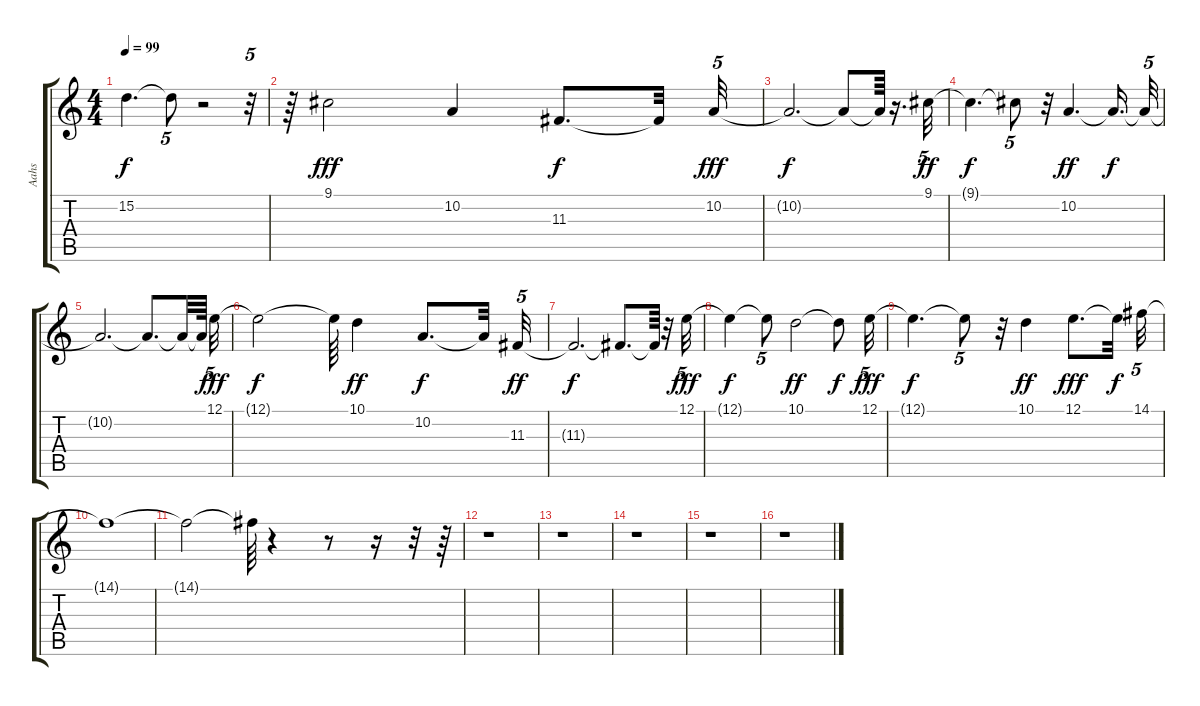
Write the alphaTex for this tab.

\track ("Aahs" "Aahs") {instrument choiraahs}
\staff {score tabs}
\tuning (E4 B3 G3 D3 A2 E2) {hide}
\ts (4 4)
\tempo 99
\clef g2
\ks c
15.2{t}.4{d dy f} 15.2{t}.8{tu (5 4)} r.2 r.32{tu (5 4)} |
r.64 9.1.2{dy fff} 10.2.4 11.3.8{d dy f} 11.3{t}.32 10.2.32{tu (5 4) dy fff} |
10.2{t}.2{d dy f} 10.2{t}.8 10.2{t}.64 r.16{d} 9.1.32{tu (5 4) dy ff} |
9.1{t}.4{d dy f} 9.1{t}.8{tu (5 4)} r.32 10.2.4{d dy ff} 10.2{t}.16{d dy f} 10.2{t}.32{tu (5 4)} |
10.2{t}.2{d} 10.2{t}.8{d} 10.2{t}.32 10.2{t}.64{beam splitsecondary} 12.1.32{tu (5 4) dy fff} |
12.1{t}.2{dy f} 12.1{t}.64 10.1.4{dy ff} 10.2.8{d dy f} 10.2{t}.32 11.3.32{tu (5 4) dy ff} |
11.3{t}.2{d dy f} 11.3{t}.8{d} 11.3{t}.64 r.32 12.1.32{tu (5 4) dy fff} |
12.1{t}.4{dy f} 12.1{t}.8{tu (5 4)} 10.1.2{dy ff} 10.1{t}.8{dy f} 12.1.32{tu (5 4) dy fff} |
12.1{t}.4{d dy f} 12.1{t}.8{tu (5 4)} r.32 10.1.4{dy ff} 12.1.8{d dy fff} 12.1{t}.32{dy f} 14.1.32{tu (5 4)} |
14.1{t}.1 |
14.1{t}.2 14.1{t}.64 r.4 r.8 r.16 r.32 r.64 |
r.1 |
r.1 |
r.1 |
r.1 |
r.1
